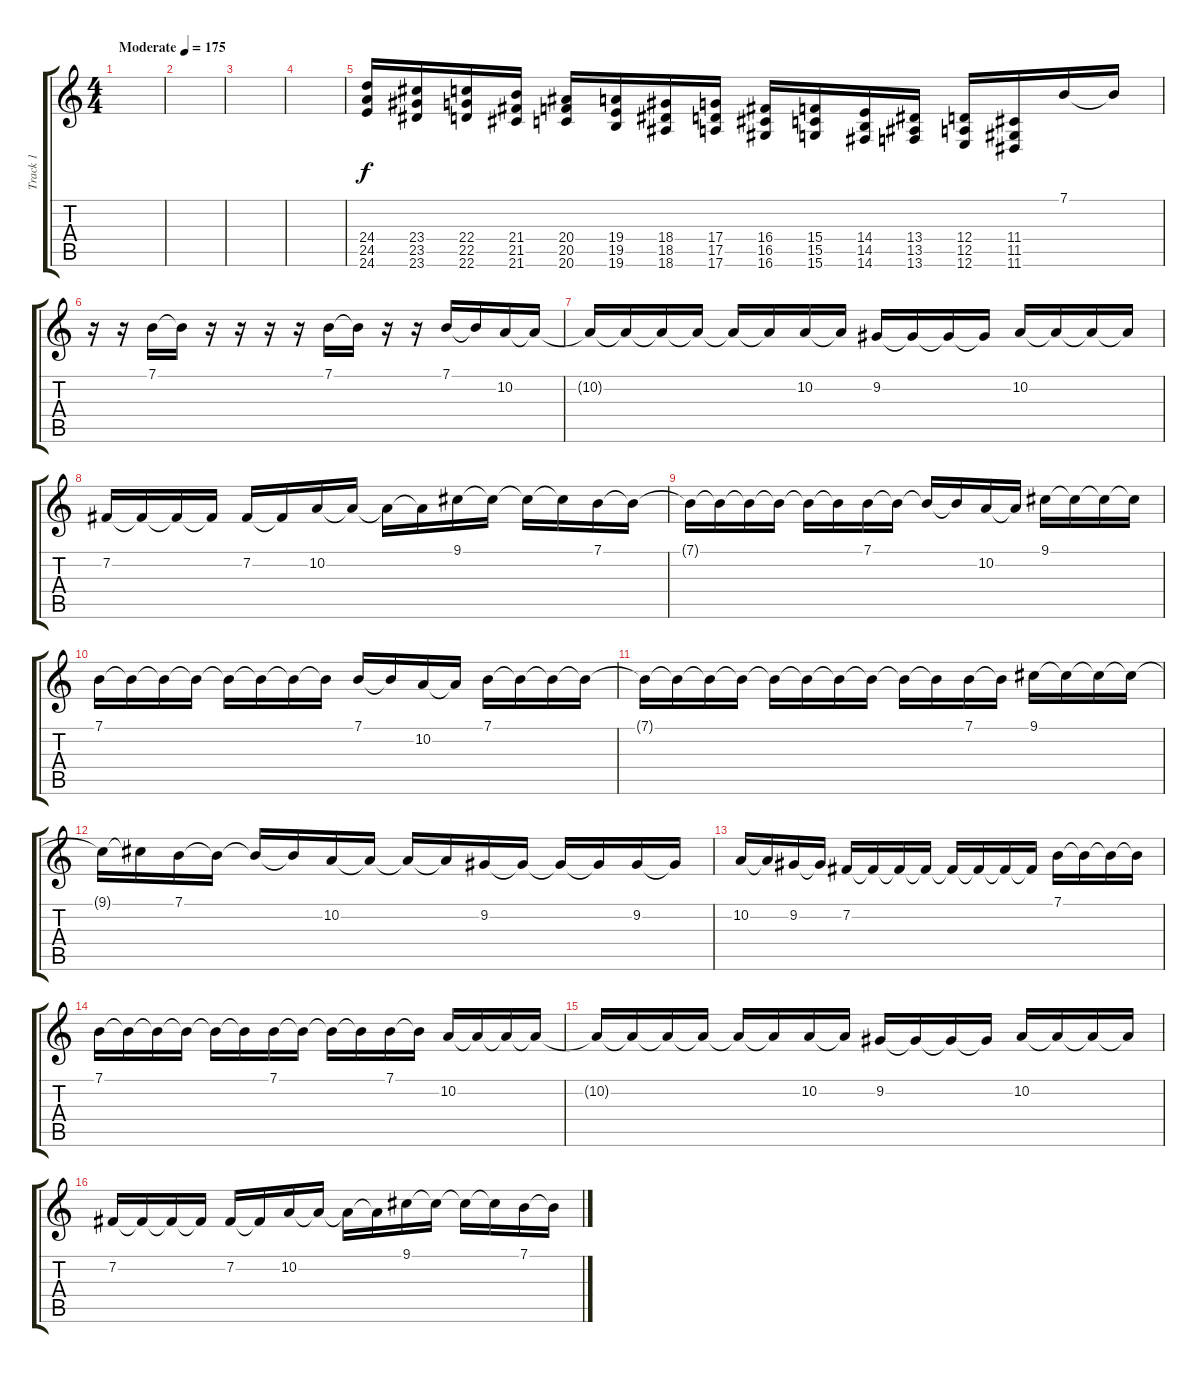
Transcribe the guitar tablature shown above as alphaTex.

\track ("Track 1" "Track 1") {instrument lead5charang}
\staff {score tabs}
\tuning (E4 B3 G3 D3 A2 E2) {hide}
\ts (4 4)
\tempo (175 "Moderate")
\clef g2
\ks c
|
|
|
|
(24.4 24.5 24.6).16 (23.4 23.5 23.6).16 (22.4 22.5 22.6).16 (21.4 21.5 21.6).16 (20.4 20.5 20.6).16 (19.4 19.5 19.6).16 (18.4 18.5 18.6).16 (17.4 17.5 17.6).16 (16.4 16.5 16.6).16 (15.4 15.5 15.6).16 (14.4 14.5 14.6).16 (13.4 13.5 13.6).16 (12.4 12.5 12.6).16 (11.4 11.5 11.6).16 7.1.16 7.1{t}.16 |
r.16 r.16 7.1.16 7.1{t}.16 r.16 r.16 r.16 r.16 7.1.16 7.1{t}.16 r.16 r.16 7.1.16 7.1{t}.16 10.2.16 10.2{t}.16 |
10.2{t}.16 10.2{t}.16 10.2{t}.16 10.2{t}.16 10.2{t}.16 10.2{t}.16 10.2.16 10.2{t}.16 9.2.16 9.2{t}.16 9.2{t}.16 9.2{t}.16 10.2.16 10.2{t}.16 10.2{t}.16 10.2{t}.16 |
7.2.16 7.2{t}.16 7.2{t}.16 7.2{t}.16 7.2.16 7.2{t}.16 10.2.16 10.2{t}.16 10.2{t}.16 10.2{t}.16 9.1.16 9.1{t}.16 9.1{t}.16 9.1{t}.16 7.1.16 7.1{t}.16 |
7.1{t}.16 7.1{t}.16 7.1{t}.16 7.1{t}.16 7.1{t}.16 7.1{t}.16 7.1.16 7.1{t}.16 7.1{t}.16 7.1{t}.16 10.2.16 10.2{t}.16 9.1.16 9.1{t}.16 9.1{t}.16 9.1{t}.16 |
7.1.16 7.1{t}.16 7.1{t}.16 7.1{t}.16 7.1{t}.16 7.1{t}.16 7.1{t}.16 7.1{t}.16 7.1.16 7.1{t}.16 10.2.16 10.2{t}.16 7.1.16 7.1{t}.16 7.1{t}.16 7.1{t}.16 |
7.1{t}.16 7.1{t}.16 7.1{t}.16 7.1{t}.16 7.1{t}.16 7.1{t}.16 7.1{t}.16 7.1{t}.16 7.1{t}.16 7.1{t}.16 7.1.16 7.1{t}.16 9.1.16 9.1{t}.16 9.1{t}.16 9.1{t}.16 |
9.1{t}.16 9.1{t}.16 7.1.16 7.1{t}.16 7.1{t}.16 7.1{t}.16 10.2.16 10.2{t}.16 10.2{t}.16 10.2{t}.16 9.2.16 9.2{t}.16 9.2{t}.16 9.2{t}.16 9.2.16 9.2{t}.16 |
10.2.16 10.2{t}.16 9.2.16 9.2{t}.16 7.2.16 7.2{t}.16 7.2{t}.16 7.2{t}.16 7.2{t}.16 7.2{t}.16 7.2{t}.16 7.2{t}.16 7.1.16 7.1{t}.16 7.1{t}.16 7.1{t}.16 |
7.1.16 7.1{t}.16 7.1{t}.16 7.1{t}.16 7.1{t}.16 7.1{t}.16 7.1.16 7.1{t}.16 7.1{t}.16 7.1{t}.16 7.1.16 7.1{t}.16 10.2.16 10.2{t}.16 10.2{t}.16 10.2{t}.16 |
10.2{t}.16 10.2{t}.16 10.2{t}.16 10.2{t}.16 10.2{t}.16 10.2{t}.16 10.2.16 10.2{t}.16 9.2.16 9.2{t}.16 9.2{t}.16 9.2{t}.16 10.2.16 10.2{t}.16 10.2{t}.16 10.2{t}.16 |
7.2.16 7.2{t}.16 7.2{t}.16 7.2{t}.16 7.2.16 7.2{t}.16 10.2.16 10.2{t}.16 10.2{t}.16 10.2{t}.16 9.1.16 9.1{t}.16 9.1{t}.16 9.1{t}.16 7.1.16 7.1{t}.16
